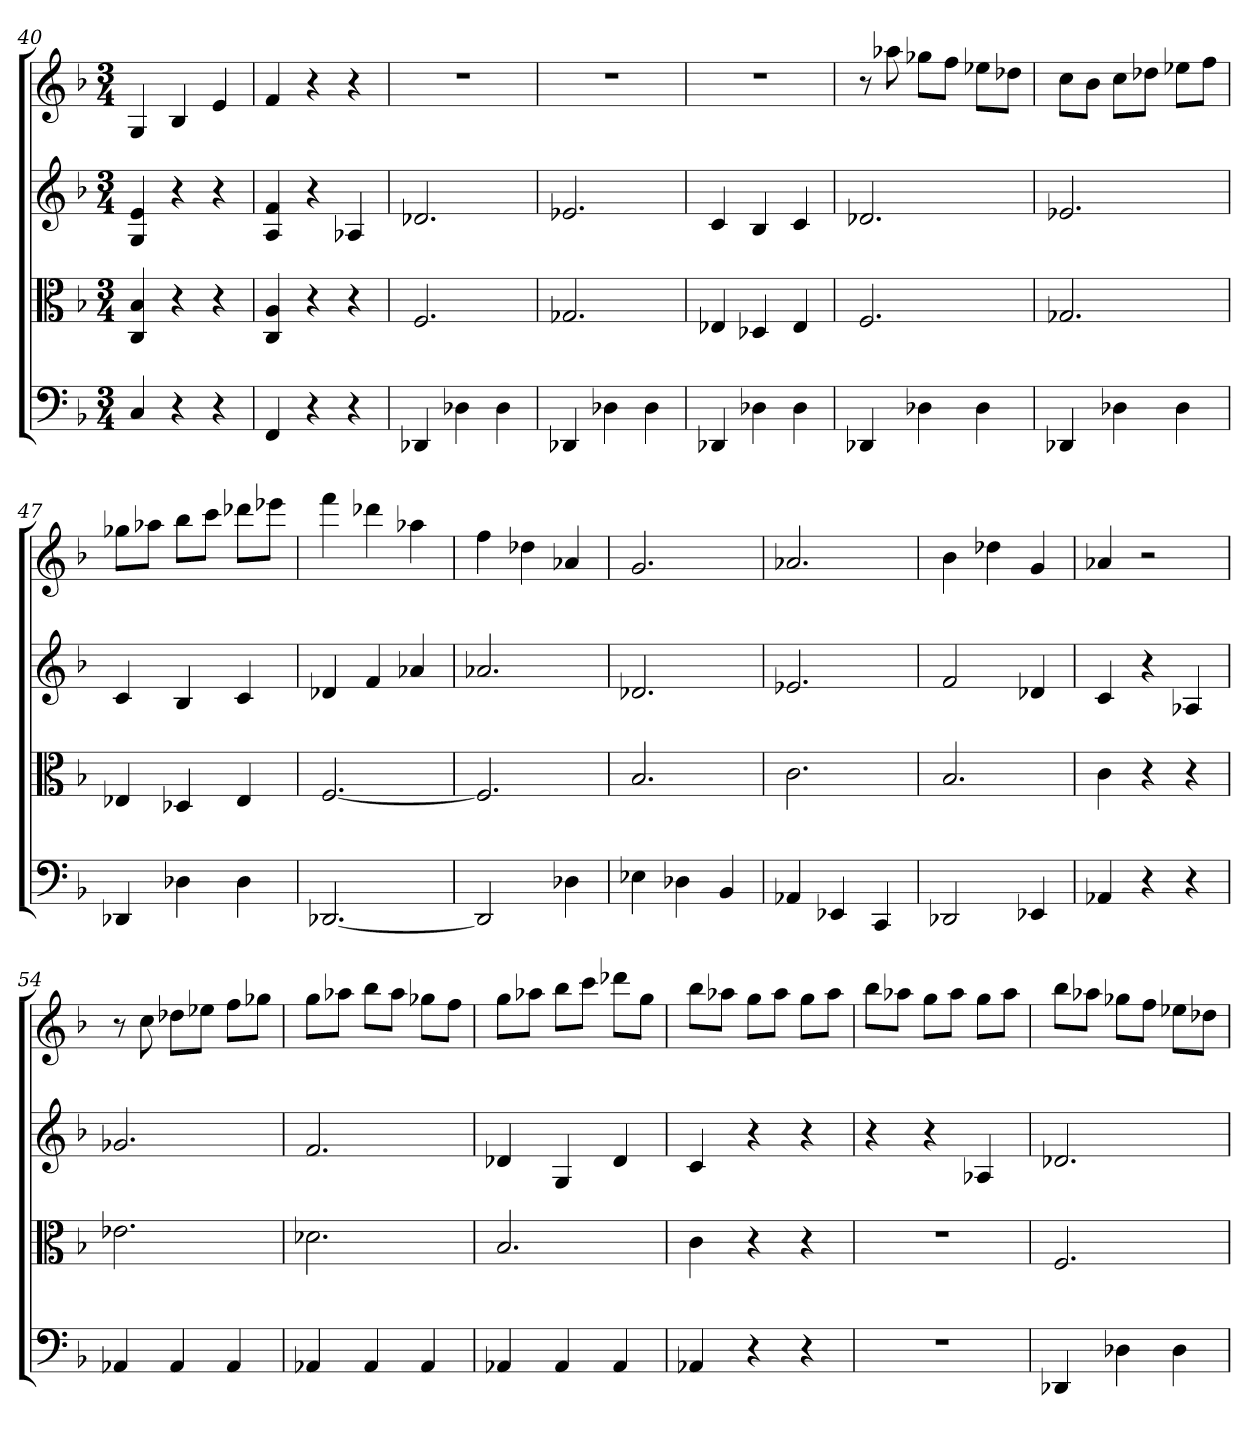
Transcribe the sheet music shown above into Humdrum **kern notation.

**kern	**kern	**kern	**kern
*part4	*part3	*part2	*part1
*staff4	*staff3	*staff2	*staff1
*clefF4	*clefC3	*	*
*k[b-]	*k[b-]	*k[b-]	*k[b-]
*F:	*F:	*F:	*F:
*M3/4	*M3/4	*M3/4	*M3/4
=40	=40	=40	=40
4C	4C 4B-	4G 4e	4G
4r	4r	4r	4B-
4r	4r	4r	4e
=41	=41	=41	=41
4FF	4C 4A	4A 4f	4f
4r	4r	4r	4r
4r	4r	4A-X	4r
=42	=42	=42	=42
4DD-X	2.F	2.d-X	2.r
4D-X	.	.	.
4D-	.	.	.
=43	=43	=43	=43
4DD-X	2.G-X	2.e-X	2.r
4D-X	.	.	.
4D-	.	.	.
=44	=44	=44	=44
4DD-X	4E-X	4c	2.r
4D-X	4D-X	4B-	.
4D-	4E-	4c	.
=45	=45	=45	=45
4DD-X	2.F	2.d-X	8r
.	.	.	8aa-X
4D-X	.	.	8gg-XL
.	.	.	8ffJ
4D-	.	.	8ee-XL
.	.	.	8dd-XJ
=46	=46	=46	=46
4DD-X	2.G-X	2.e-X	8ccL
.	.	.	8b-J
4D-X	.	.	8ccL
.	.	.	8dd-XJ
4D-	.	.	8ee-XL
.	.	.	8ffJ
=47	=47	=47	=47
4DD-X	4E-X	4c	8gg-XL
.	.	.	8aa-XJ
4D-X	4D-X	4B-	8bb-L
.	.	.	8cccJ
4D-	4E-	4c	8ddd-XL
.	.	.	8eee-XJ
=48	=48	=48	=48
[2.DD-X	[2.F	4d-X	4fff
.	.	4f	4ddd-X
.	.	4a-X	4aa-X
=49	=49	=49	=49
2DD-]	2.F]	2.a-X	4ff
.	.	.	4dd-X
4D-X	.	.	4a-X
=50	=50	=50	=50
4E-X	2.B-	2.d-X	2.g
4D-X	.	.	.
4BB-	.	.	.
=51	=51	=51	=51
4AA-X	2.c	2.e-X	2.a-X
4EE-X	.	.	.
4CC	.	.	.
=52	=52	=52	=52
2DD-X	2.B-	2f	4b-
.	.	.	4dd-X
4EE-X	.	4d-X	4g
=53	=53	=53	=53
4AA-X	4c	4c	4a-X
4r	4r	4r	2r
4r	4r	4A-X	.
=54	=54	=54	=54
4AA-X	2.e-X	2.g-X	8r
.	.	.	8cc
4AA-	.	.	8dd-XL
.	.	.	8ee-XJ
4AA-	.	.	8ffL
.	.	.	8gg-XJ
=55	=55	=55	=55
4AA-X	2.d-X	2.f	8ggL
.	.	.	8aa-XJ
4AA-	.	.	8bb-L
.	.	.	8aa-J
4AA-	.	.	8gg-XL
.	.	.	8ffJ
=56	=56	=56	=56
4AA-X	2.B-	4d-X	8ggL
.	.	.	8aa-XJ
4AA-	.	4G	8bb-L
.	.	.	8cccJ
4AA-	.	4d-	8ddd-XL
.	.	.	8ggJ
=57	=57	=57	=57
4AA-X	4c	4c	8bb-L
.	.	.	8aa-XJ
4r	4r	4r	8ggL
.	.	.	8aa-J
4r	4r	4r	8ggL
.	.	.	8aa-J
=58	=58	=58	=58
2.r	2.r	4r	8bb-L
.	.	.	8aa-XJ
.	.	4r	8ggL
.	.	.	8aa-J
.	.	4A-X	8ggL
.	.	.	8aa-J
=59	=59	=59	=59
4DD-X	2.F	2.d-X	8bb-L
.	.	.	8aa-XJ
4D-X	.	.	8gg-XL
.	.	.	8ffJ
4D-	.	.	8ee-XL
.	.	.	8dd-XJ
=	=	=	=
*-	*-	*-	*-
